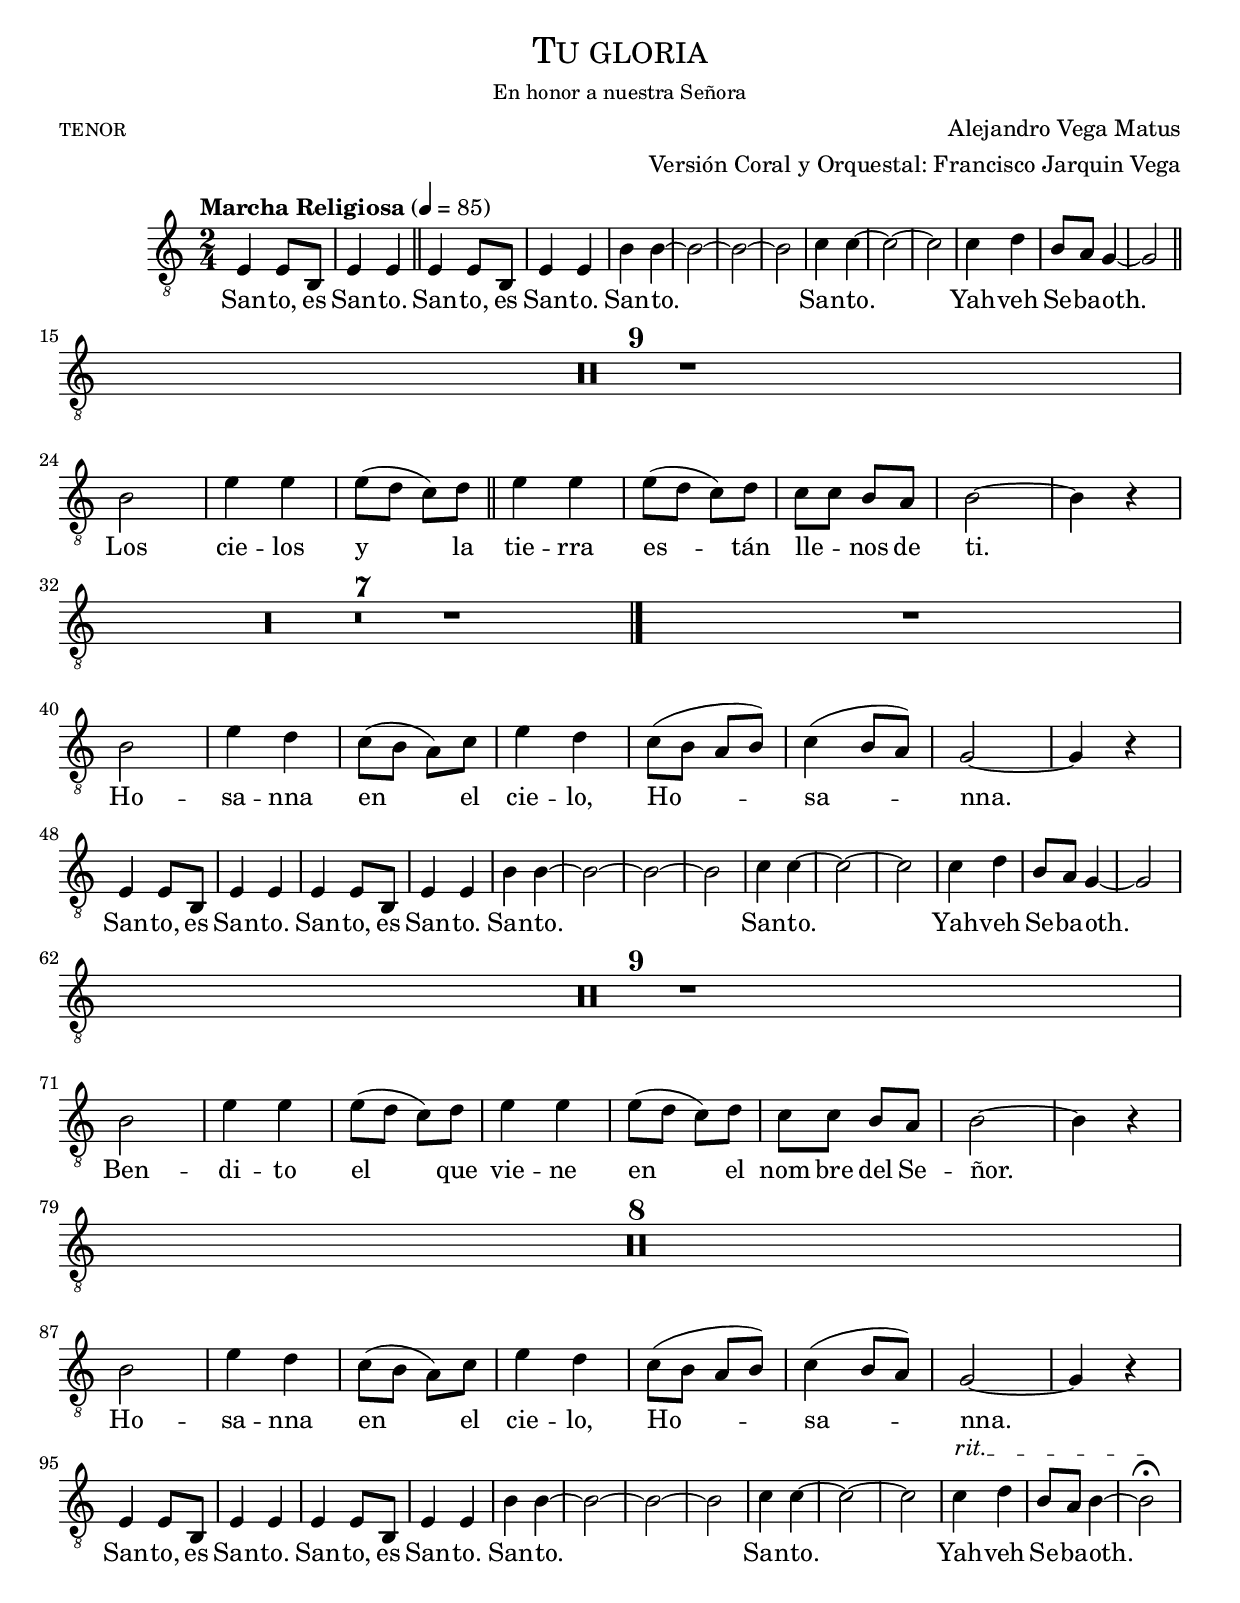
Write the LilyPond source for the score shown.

% Tu gloria - Tenor
% by serachsam

\language "espanol"
\version "2.23.2"

% --- Global parameters
particle = 1
jump = \break
pulse = 4

% --- Includes
title = "Tu gloria"
subtitle = ""
subsubtitle = "En honor a nuestra Señora"
autor = "Alejandro Vega Matus"
arranger = "Versión Coral y Orquestal: Francisco Jarquin Vega"
other = ""
papper = "letter"
size = 20

global = {
    \tempo "Marcha Religiosa" 4 = 85
    \key do \major
    \time 2/4

    s2*2
    \bar "||"
    s2*12
    \bar "||"
    s2*12
    \bar "||"
    s2*12
    \bar "|."
}

%{
C             G
Tu gloria, tu gloria,
            C
Gozoso este día
          G
¡Oh dulce María!
            C   C7
Publica mi voz.
          F
¡Oh dulce María!
   G       C
Publica mi voz


Estrofas:
C             G
Oh Virgen, oh Madre,
            C
Oh cándida estrella
               G
Cuán pura cuán bella
             C    C7
La aurora te vio.
                F
Cuán pura cuán bella
     G         C
La aurora te vio.


Tu faz reluciente
Al Orbe oprimido,
Del sol prometido
A  luz anunció.

Tu mano potente
Después de mil penas
Las duras cadenas
Al hombre rompió.

De tierna doncella
Vencido se humilla,
Luzbel que a la silla
Suprema anheló.

A  erguida cabeza
Pisó valeroso
Tu pie victorioso
Del fiero dragón.

Tú salvas al mundo
Tú aplacas al cielo,
Tú das a este suelo
Un rey salvador.

Los ángeles todos
Entonan hoy día,
Con gran armonía.
Un himno de amor.

Un himno a la niña
Más pura y más bella,
Que trajo con ella
Al Dios Redentor.

Mil veces felices,
Mil veces Señora,
Mil veces la hora
Que el mundo te vio.

Rendido mi pecho
Celebra tu gloria
¡Victoria, Victoria,
MARÍA TRIUNFÓ!
%}

\include "tenor.ily"

% --- Global size
%#(set-global-staff-size 27)

% --- Header
\header {
  title = \markup{\medium \smallCaps \title}
  subtitle = \markup{\medium \subtitle}
  subsubtitle = \markup{\medium \subsubtitle}
  composer = \autor
  poet = \markup{\caps "tenor"}
  arranger = \markup {\right-column { \arranger \other}}
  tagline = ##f
  breakbefore = ##t
}

% --- Music

% --- Harmony

% --- Sheet
\score {
  <<
    \new Staff { <<
      \set Staff.midiInstrument = #"choir aahs"
      %\set Staff.midiMaximumVolume = #1.5
      \new Voice = "tenor" { << \global \tenor >> }
      \new Lyrics \lyricsto "tenor" { \tenor-lyrics }
    >> }
    %\metronome
  >>
  \midi {}
  \layout {}
}

% --- Paper
\paper {
  #(set-default-paper-size "letter")
  page-breaking = #ly:page-turn-breaking
}
